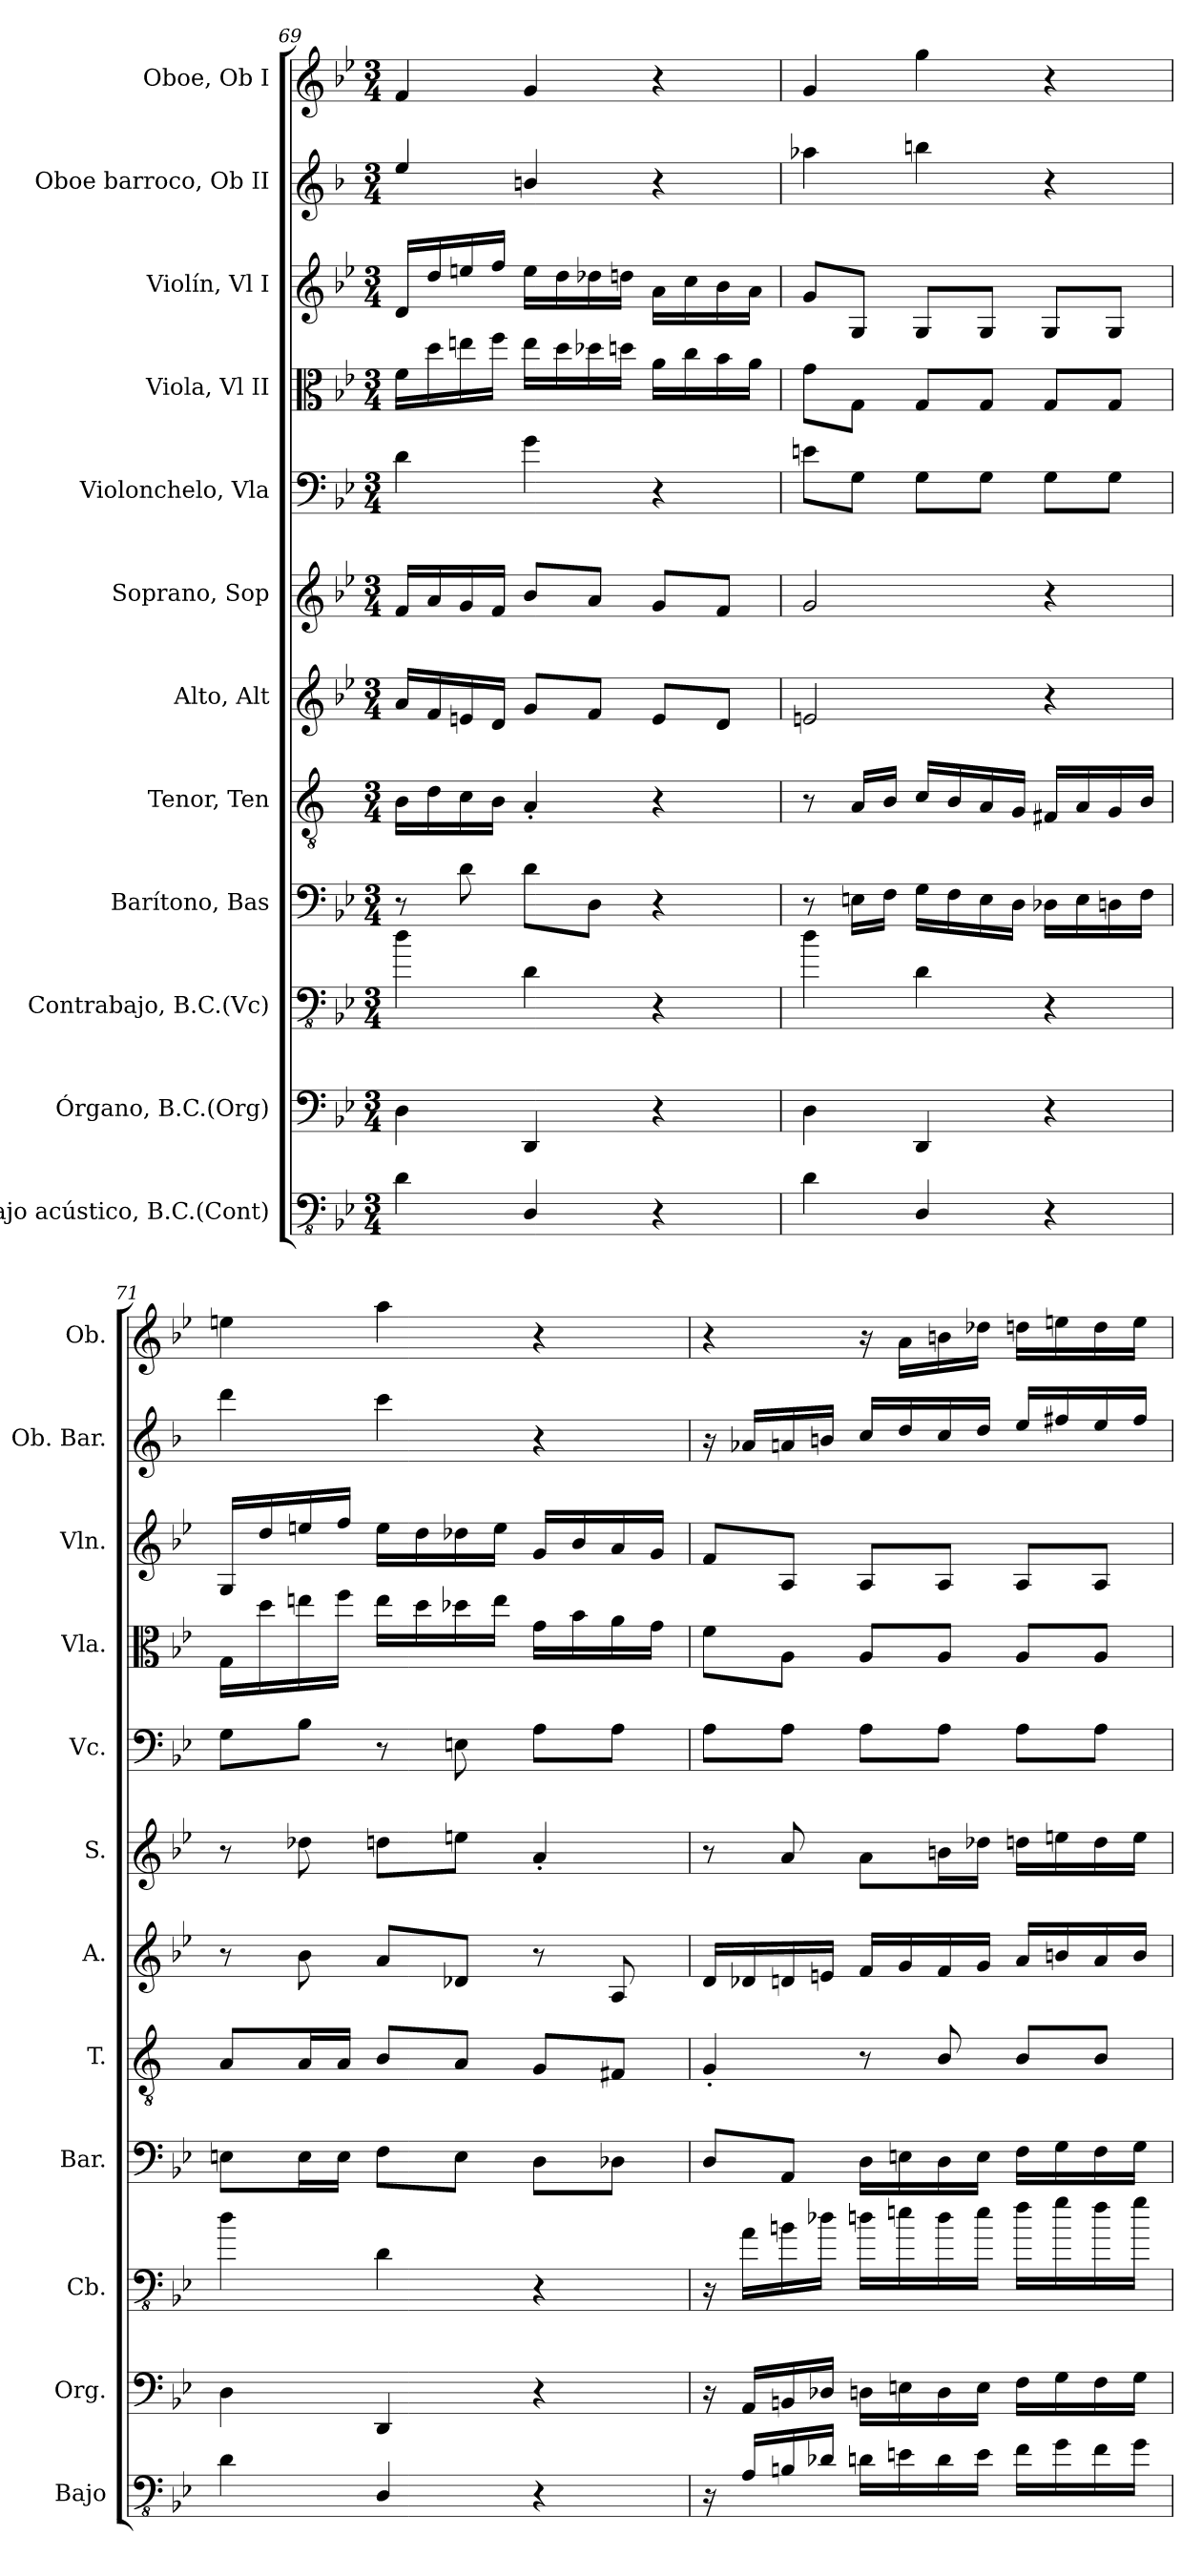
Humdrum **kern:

**kern	**kern	**kern	**kern	**kern	**kern	**kern	**kern	**kern	**kern	**kern	**kern
*part12	*part11	*part10	*part9	*part8	*part7	*part6	*part5	*part4	*part3	*part2	*part1
*staff12	*staff11	*staff10	*staff9	*staff8	*staff7	*staff6	*staff5	*staff4	*staff3	*staff2	*staff1
*I"Bajo acústico, B.C.(Cont)	*I"Órgano, B.C.(Org)	*I"Contrabajo, B.C.(Vc)	*I"Barítono, Bas	*I"Tenor, Ten	*I"Alto, Alt	*I"Soprano, Sop	*I"Violonchelo, Vla	*I"Viola, Vl II	*I"Violín, Vl I	*I"Oboe barroco, Ob II	*I"Oboe, Ob I
*I'Bajo	*I'Org.	*I'Cb.	*I'Bar.	*I'T.	*I'A.	*I'S.	*I'Vc.	*I'Vla.	*I'Vln.	*I'Ob. Bar.	*I'Ob.
*clefFv4	*clefF4	*clefFv4	*clefF4	*clefGv2	*clefG2	*clefG2	*clefF4	*clefC3	*clefG2	*clefG2	*clefG2
*ITrd7c12	*	*ITrd7c12	*	*ITrd1c2	*	*	*	*	*	*ITrd4c7	*
*k[b-e-]	*k[b-e-]	*k[b-e-]	*k[b-e-]	*k[b-e-]	*k[b-e-]	*k[b-e-]	*k[b-e-]	*k[b-e-]	*k[b-e-]	*k[b-e-]	*k[b-e-]
*M3/4	*M3/4	*M3/4	*M3/4	*M3/4	*M3/4	*M3/4	*M3/4	*M3/4	*M3/4	*M3/4	*M3/4
=69	=69	=69	=69	=69	=69	=69	=69	=69	=69	=69	=69
4DD\	4D\	4D\	8r	16A\LL	16a/LL	16f/LL	4d\	16f\LL	16d/LL	4a/	4f/
.	.	.	.	16c\	16f/	16a/	.	16dd\	16dd/	.	.
.	.	.	8d\	16B-\	16en/	16g/	.	16een\	16een/	.	.
.	.	.	.	16A\JJ	16d/JJ	16f/JJ	.	16ff\JJ	16ff/JJ	.	.
4DDD/	4DD/	4DD\	8d\L	4G'/	8g/L	8b-/L	4g\	16ee\LL	16ee\LL	4en/	4g/
.	.	.	.	.	.	.	.	16dd\	16dd\	.	.
.	.	.	8D\J	.	8f/J	8a/J	.	16dd-X\	16dd-X\	.	.
.	.	.	.	.	.	.	.	16ddn\JJ	16ddn\JJ	.	.
4r	4r	4r	4r	4r	8e/L	8g/L	4r	16a\LL	16a\LL	4r	4r
.	.	.	.	.	.	.	.	16cc\	16cc\	.	.
.	.	.	.	.	8d/J	8f/J	.	16b-\	16b-\	.	.
.	.	.	.	.	.	.	.	16a\JJ	16a\JJ	.	.
!!LO:PB:g=z
=70	=70	=70	=70	=70	=70	=70	=70	=70	=70	=70	=70
4DD\	4D\	4D\	8r	8r	2en/	2g/	8en\L	8g\L	8g/L	4dd-X\	4g/
.	.	.	16En\LL	16G/LL	.	.	8G\J	8G\J	8G/J	.	.
.	.	.	16F\JJ	16A/JJ	.	.	.	.	.	.	.
4DDD/	4DD/	4DD\	16G\LL	16B-/LL	.	.	8G\L	8G/L	8G/L	4een\	4gg\
.	.	.	16F\	16A/	.	.	.	.	.	.	.
.	.	.	16E\	16G/	.	.	8G\J	8G/J	8G/J	.	.
.	.	.	16D\JJ	16F/JJ	.	.	.	.	.	.	.
4r	4r	4r	16D-X\LL	16En/LL	4r	4r	8G\L	8G/L	8G/L	4r	4r
.	.	.	16E\	16G/	.	.	.	.	.	.	.
.	.	.	16Dn\	16F/	.	.	8G\J	8G/J	8G/J	.	.
.	.	.	16F\JJ	16A/JJ	.	.	.	.	.	.	.
=71	=71	=71	=71	=71	=71	=71	=71	=71	=71	=71	=71
4DD\	4D\	4D\	8En\L	8G/L	8r	8r	8G\L	16G\LL	16G/LL	4gg\	4een\
.	.	.	.	.	.	.	.	16dd\	16dd/	.	.
.	.	.	16E\L	16G/L	8b-\	8dd-X\	8B-\J	16een\	16een/	.	.
.	.	.	16E\JJ	16G/JJ	.	.	.	16ff\JJ	16ff/JJ	.	.
4DDD/	4DD/	4DD\	8F\L	8A/L	8a/L	8ddn\L	8r	16ee\LL	16ee\LL	4ff\	4aa\
.	.	.	.	.	.	.	.	16dd\	16dd\	.	.
.	.	.	8E\J	8G/J	8d-X/J	8een\J	8En\	16dd-X\	16dd-X\	.	.
.	.	.	.	.	.	.	.	16ee\JJ	16ee\JJ	.	.
4r	4r	4r	8D\L	8F/L	8r	4a'/	8A\L	16g\LL	16g/LL	4r	4r
.	.	.	.	.	.	.	.	16b-\	16b-/	.	.
.	.	.	8D-X\J	8En/J	8A/	.	8A\J	16a\	16a/	.	.
.	.	.	.	.	.	.	.	16g\JJ	16g/JJ	.	.
!!LO:PB:g=z
=72	=72	=72	=72	=72	=72	=72	=72	=72	=72	=72	=72
16r	16r	16r	8D/L	4F'/	16d/LL	8r	8A\L	8f\L	8f/L	16r	4r
16AAA/LL	16AA/LL	16AA\LL	.	.	16d-X/	.	.	.	.	16d-X/LL	.
16BBBn/	16BBn/	16BBn\	8AA/J	.	16dn/	8a/	8A\J	8A\J	8A/J	16dn/	.
16DD-X/JJ	16D-X/JJ	16D-X\JJ	.	.	16en/JJ	.	.	.	.	16en/JJ	.
16DDn\LL	16Dn\LL	16Dn\LL	16D\LL	8r	16f/LL	8a\L	8A\L	8A/L	8A/L	16f/LL	16r
16EEn\	16En\	16En\	16En\	.	16g/	.	.	.	.	16g/	16a\LL
16DD\	16D\	16D\	16D\	8A/	16f/	16bn\L	8A\J	8A/J	8A/J	16f/	16bn\
16EE\JJ	16E\JJ	16E\JJ	16E\JJ	.	16g/JJ	16dd-X\JJ	.	.	.	16g/JJ	16dd-X\JJ
16FF\LL	16F\LL	16F\LL	16F\LL	8A/L	16a/LL	16ddn\LL	8A\L	8A/L	8A/L	16a/LL	16ddn\LL
16GG\	16G\	16G\	16G\	.	16bn/	16een\	.	.	.	16bn/	16een\
16FF\	16F\	16F\	16F\	8A/J	16a/	16dd\	8A\J	8A/J	8A/J	16a/	16dd\
16GG\JJ	16G\JJ	16G\JJ	16G\JJ	.	16b/JJ	16ee\JJ	.	.	.	16b/JJ	16ee\JJ
=	=	=	=	=	=	=	=	=	=	=	=
*-	*-	*-	*-	*-	*-	*-	*-	*-	*-	*-	*-
